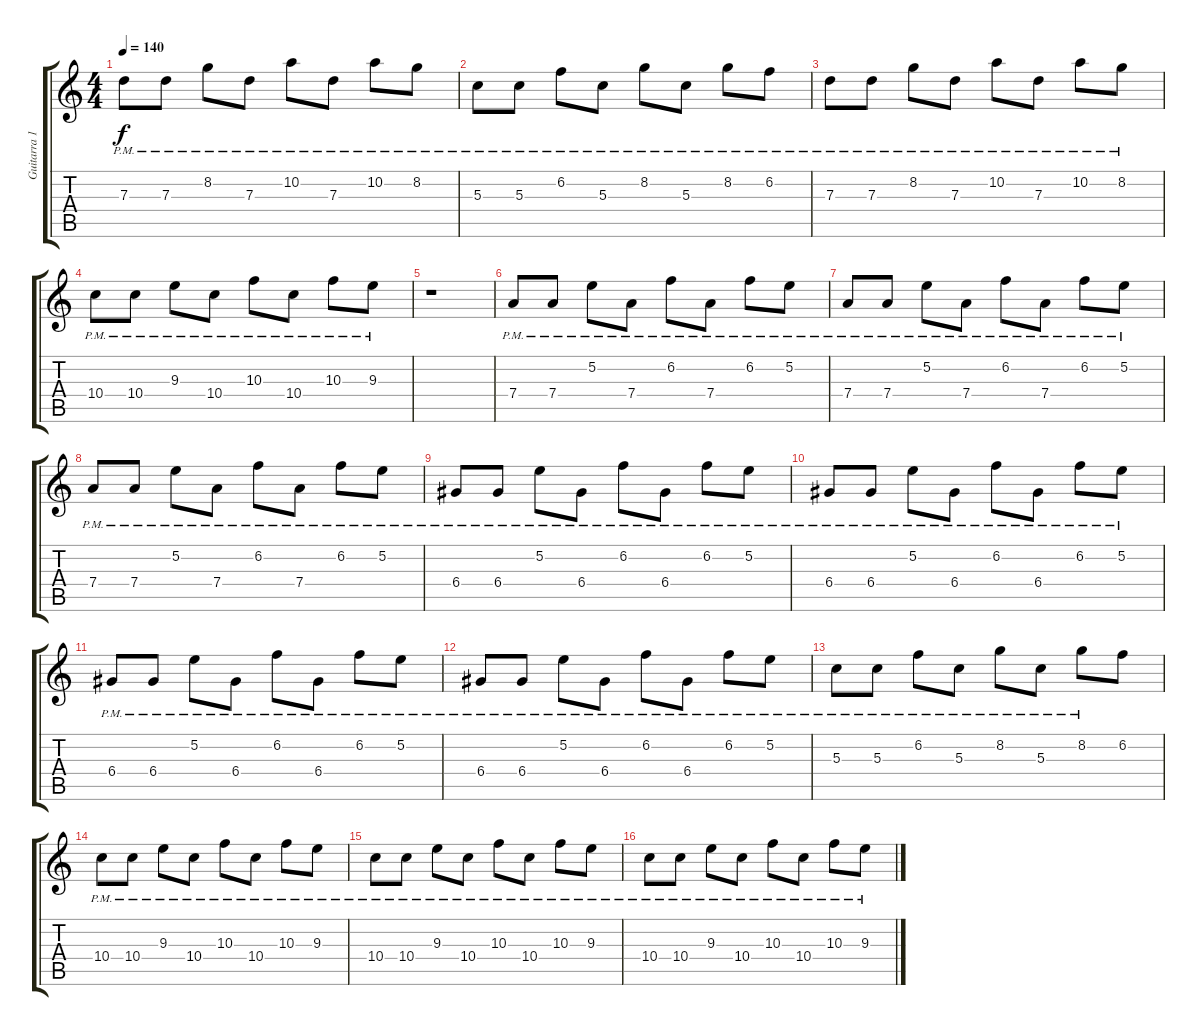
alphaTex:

\track ("Guitarra 1 Electrica" "Guitarra 1") {instrument distortionguitar}
\staff {score tabs}
\tuning (E4 B3 G3 D3 A2 E2) {hide}
\ts (4 4)
\tempo 140
\clef g2
\ks c
7.3{pm}.8{dy f} 7.3{pm}.8 8.2{pm}.8 7.3{pm}.8 10.2{pm}.8 7.3{pm}.8 10.2{pm}.8 8.2{pm}.8 |
5.3{pm}.8 5.3{pm}.8 6.2{pm}.8 5.3{pm}.8 8.2{pm}.8 5.3{pm}.8 8.2{pm}.8 6.2{pm}.8 |
7.3{pm}.8 7.3{pm}.8 8.2{pm}.8 7.3{pm}.8 10.2{pm}.8 7.3{pm}.8 10.2{pm}.8 8.2{pm}.8 |
10.4{pm}.8 10.4{pm}.8 9.3{pm}.8 10.4{pm}.8 10.3{pm}.8 10.4{pm}.8 10.3{pm}.8 9.3{pm}.8 |
r.1 |
7.4{pm}.8 7.4{pm}.8 5.2{pm}.8 7.4{pm}.8 6.2{pm}.8 7.4{pm}.8 6.2{pm}.8 5.2{pm}.8 |
7.4{pm}.8 7.4{pm}.8 5.2{pm}.8 7.4{pm}.8 6.2{pm}.8 7.4{pm}.8 6.2{pm}.8 5.2{pm}.8 |
7.4{pm}.8 7.4{pm}.8 5.2{pm}.8 7.4{pm}.8 6.2{pm}.8 7.4{pm}.8 6.2{pm}.8 5.2{pm}.8 |
6.4{pm}.8 6.4{pm}.8 5.2{pm}.8 6.4{pm}.8 6.2{pm}.8 6.4{pm}.8 6.2{pm}.8 5.2{pm}.8 |
6.4{pm}.8 6.4{pm}.8 5.2{pm}.8 6.4{pm}.8 6.2{pm}.8 6.4{pm}.8 6.2{pm}.8 5.2{pm}.8 |
6.4{pm}.8 6.4{pm}.8 5.2{pm}.8 6.4{pm}.8 6.2{pm}.8 6.4{pm}.8 6.2{pm}.8 5.2{pm}.8 |
6.4{pm}.8 6.4{pm}.8 5.2{pm}.8 6.4{pm}.8 6.2{pm}.8 6.4{pm}.8 6.2{pm}.8 5.2{pm}.8 |
5.3{pm}.8 5.3{pm}.8 6.2{pm}.8 5.3{pm}.8 8.2{pm}.8 5.3{pm}.8 8.2{pm}.8 6.2.8 |
10.4{pm}.8 10.4{pm}.8 9.3{pm}.8 10.4{pm}.8 10.3{pm}.8 10.4{pm}.8 10.3{pm}.8 9.3{pm}.8 |
10.4{pm}.8 10.4{pm}.8 9.3{pm}.8 10.4{pm}.8 10.3{pm}.8 10.4{pm}.8 10.3{pm}.8 9.3{pm}.8 |
10.4{pm}.8 10.4{pm}.8 9.3{pm}.8 10.4{pm}.8 10.3{pm}.8 10.4{pm}.8 10.3{pm}.8 9.3{pm}.8
